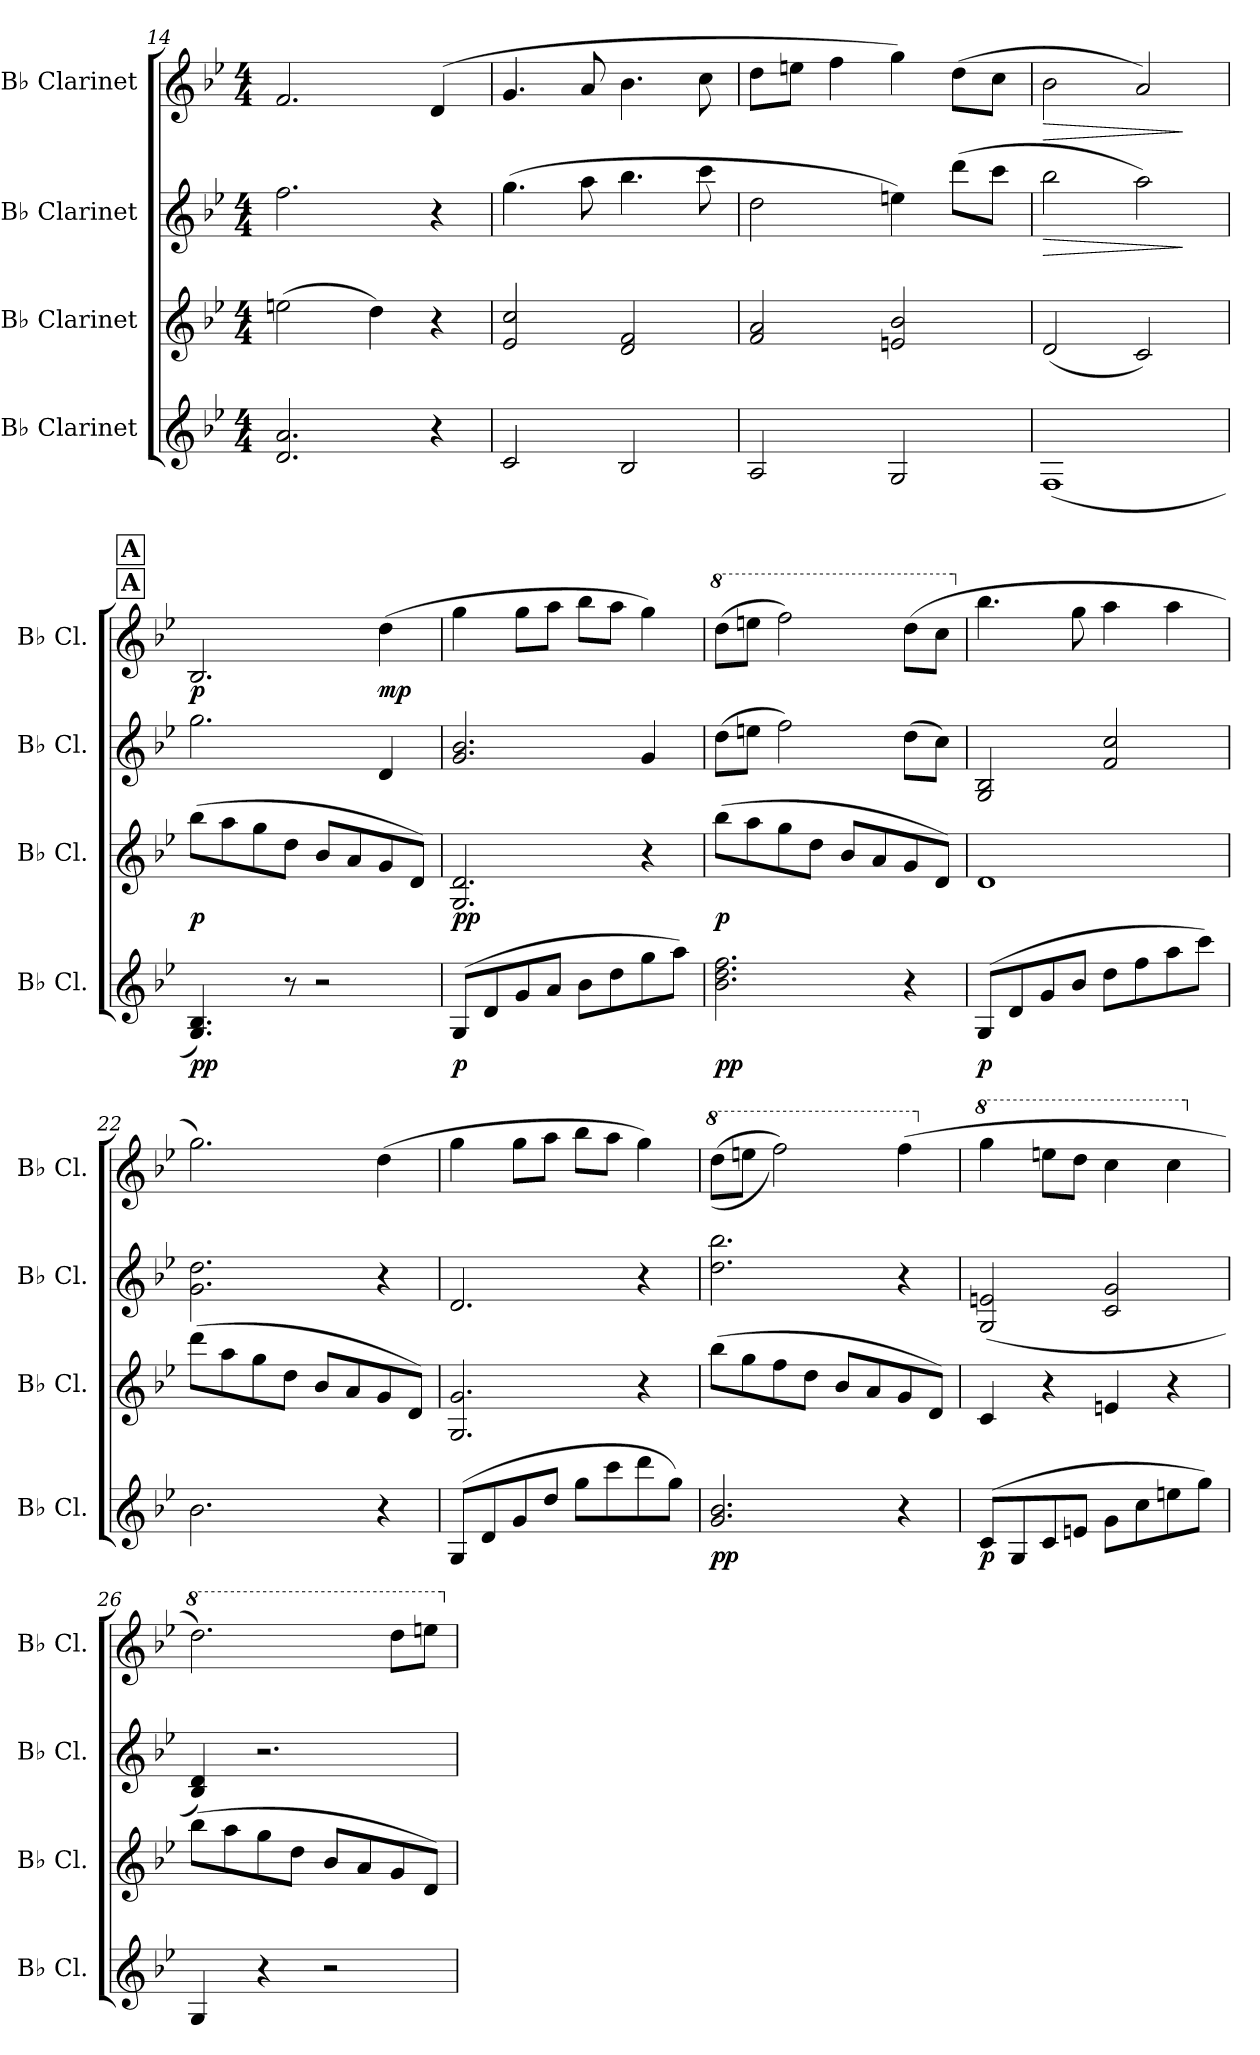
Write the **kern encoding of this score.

**kern	**dynam	**kern	**dynam	**kern	**dynam	**kern	**dynam
*part4	*part4	*part3	*part3	*part2	*part2	*part1	*part1
*staff4	*staff4	*staff3	*staff3	*staff2	*staff2	*staff1	*staff1
*I"B♭ Clarinet	*	*I"B♭ Clarinet	*	*I"B♭ Clarinet	*	*I"B♭ Clarinet	*
*I'B♭ Cl.	*	*I'B♭ Cl.	*	*I'B♭ Cl.	*	*I'B♭ Cl.	*
*clefG2	*	*clefG2	*	*clefG2	*	*clefG2	*
*ITrd1c2	*	*ITrd1c2	*	*ITrd1c2	*	*ITrd1c2	*
*k[b-e-a-d-]	*	*k[b-e-a-d-]	*	*k[b-e-a-d-]	*	*k[b-e-a-d-]	*
*M4/4	*	*M4/4	*	*M4/4	*	*M4/4	*
=14	=14	=14	=14	=14	=14	=14	=14
2.c/ 2.g/	.	(2ddn\	.	2.ee-\	.	2.e-/	.
.	.	4cc\)	.	.	.	.	.
4r	.	4r	.	4r	.	(4c/	.
=15	=15	=15	=15	=15	=15	=15	=15
2B-/	.	2d-/ 2b-/	.	(4.ff\	.	4.f/	.
.	.	.	.	8gg\	.	8g/	.
2A-/	.	2c/ 2e-/	.	4.aa-\	.	4.a-\	.
.	.	.	.	8bb-\	.	8b-\	.
=16	=16	=16	=16	=16	=16	=16	=16
2G/	.	2e-/ 2g/	.	2cc\	.	8cc\L	.
.	.	.	.	.	.	8ddn\J	.
.	.	.	.	.	.	4ee-\	.
2F/	.	2dn/ 2a-/	.	4ddn\)	.	4ff\)	.
.	.	.	.	(8ccc\L	.	(8cc\L	.
.	.	.	.	8bb-\J	.	8b-\J	.
!!LO:LB:g=z
=17	=17	=17	=17	=17	=17	=17	=17
!	!	!	!	!	!LO:HP:b	!	!LO:HP:b
(1E-	.	(2c/	.	2aa-\	>	2a-\	>
.	.	2B-/)	.	2gg\)	.	2g/)	.
.	.	.	.	.	]	.	]
!!LO:REH:place=s1:a:B:fs=14:t=A
!!LO:REH:place=s1:a:B:fs=14:t=A
=18	=18	=18	=18	=18	=18	=18	=18
!	!LO:DY:b	!	!LO:DY:b	!	!	!	!LO:DY:b
4.F/ 4.A-/)	pp	(8aa-\L	p	2.ff\	.	2.A-/	p
.	.	8gg\	.	.	.	.	.
.	.	8ff\	.	.	.	.	.
8r	.	8cc\J	.	.	.	.	.
2r	.	8a-/L	.	.	.	.	.
.	.	8g/	.	.	.	.	.
!	!	!	!	!	!	!	!LO:DY:b
.	.	8f/	.	4c/	.	(4cc\	mp
.	.	8c/J)	.	.	.	.	.
=19	=19	=19	=19	=19	=19	=19	=19
!	!LO:DY:b	!	!LO:DY:b	!	!	!	!
(8F/L	p	2.F/ 2.c/	pp	2.f/ 2.a-/	.	4ff\	.
8c/	.	.	.	.	.	.	.
8f/	.	.	.	.	.	8ff\L	.
8g/J	.	.	.	.	.	8gg\J	.
8a-\L	.	.	.	.	.	8aa-\L	.
8cc\	.	.	.	.	.	8gg\J	.
8ff\	.	4r	.	4f/	.	4ff\)	.
8gg\J)	.	.	.	.	.	.	.
=20	=20	=20	=20	=20	=20	=20	=20
*	*	*	*	*	*	*8va	*
!	!LO:DY:b	!	!LO:DY:b	!	!	!	!
2.a-\ 2.cc\ 2.ee-\	pp	(8aa-\L	p	(8cc\L	.	(8ccc\L	.
.	.	8gg\	.	8ddn\J	.	8dddn\J	.
.	.	8ff\	.	2ee-\)	.	2eee-\)	.
.	.	8cc\J	.	.	.	.	.
.	.	8a-/L	.	.	.	.	.
.	.	8g/	.	.	.	.	.
4r	.	8f/	.	(8cc\L	.	(8ccc\L	.
.	.	8c/J)	.	8b-\J)	.	8bb-\J	.
!!LO:PB:g=z
=21	=21	=21	=21	=21	=21	=21	=21
*	*	*	*	*	*	*X8va	*
!	!LO:DY:b	!	!	!	!	!	!
(8F/L	p	1c	.	2F/ 2A-/	.	4.aa-\	.
8c/	.	.	.	.	.	.	.
8f/	.	.	.	.	.	.	.
8a-/J	.	.	.	.	.	8ff\	.
8cc\L	.	.	.	2e-/ 2b-/	.	4gg\	.
8ee-\	.	.	.	.	.	.	.
8gg\	.	.	.	.	.	4gg\	.
8bb-\J)	.	.	.	.	.	.	.
=22	=22	=22	=22	=22	=22	=22	=22
2.a-\	.	(8ccc\L	.	2.f\ 2.cc\	.	2.ff\)	.
.	.	8gg\	.	.	.	.	.
.	.	8ff\	.	.	.	.	.
.	.	8cc\J	.	.	.	.	.
.	.	8a-/L	.	.	.	.	.
.	.	8g/	.	.	.	.	.
4r	.	8f/	.	4r	.	(4cc\	.
.	.	8c/J)	.	.	.	.	.
=23	=23	=23	=23	=23	=23	=23	=23
(8F/L	.	2.F/ 2.f/	.	2.c/	.	4ff\	.
8c/	.	.	.	.	.	.	.
8f/	.	.	.	.	.	8ff\L	.
8cc/J	.	.	.	.	.	8gg\J	.
8ff\L	.	.	.	.	.	8aa-\L	.
8bb-\	.	.	.	.	.	8gg\J	.
8ccc\	.	4r	.	4r	.	4ff\)	.
8ff\J)	.	.	.	.	.	.	.
=24	=24	=24	=24	=24	=24	=24	=24
*	*	*	*	*	*	*8va	*
!	!LO:DY:b	!	!	!	!	!	!
2.f/ 2.a-/	pp	(8aa-\L	.	2.cc\ 2.aa-\	.	((8ccc\L	.
.	.	8ff\	.	.	.	8dddn\J	.
.	.	8ee-\	.	.	.	2eee-\))	.
.	.	8cc\J	.	.	.	.	.
.	.	8a-/L	.	.	.	.	.
.	.	8g/	.	.	.	.	.
4r	.	8f/	.	4r	.	(4eee-\	.
.	.	8c/J)	.	.	.	.	.
!!LO:LB:g=z
=25	=25	=25	=25	=25	=25	=25	=25
*	*	*	*	*	*	*X8va	*
*	*	*	*	*	*	*8va	*
!	!LO:DY:b	!	!	!	!	!	!
(8B-/L	p	4B-/	.	(2F/ 2dn/	.	4fff\	.
8F/	.	.	.	.	.	.	.
8B-/	.	4r	.	.	.	8dddn\L	.
8dn/J	.	.	.	.	.	8ccc\J	.
8f\L	.	4dn/	.	2B-/ 2f/	.	4bb-\	.
8b-\	.	.	.	.	.	.	.
8ddn\	.	4r	.	.	.	4bb-\	.
8ff\J)	.	.	.	.	.	.	.
=26	=26	=26	=26	=26	=26	=26	=26
*	*	*	*	*	*	*X8va	*
*	*	*	*	*	*	*8va	*
4F/	.	(8aa-\L	.	4A-/ 4c/)	.	2.ccc\)	.
.	.	8gg\	.	.	.	.	.
4r	.	8ff\	.	2.r	.	.	.
.	.	8cc\J	.	.	.	.	.
2r	.	8a-/L	.	.	.	.	.
.	.	8g/	.	.	.	.	.
.	.	8f/	.	.	.	8ccc\L	.
.	.	8c/J)	.	.	.	8dddn\J	.
*	*	*	*	*	*	*X8va	*
=	=	=	=	=	=	=	=
*-	*-	*-	*-	*-	*-	*-	*-
